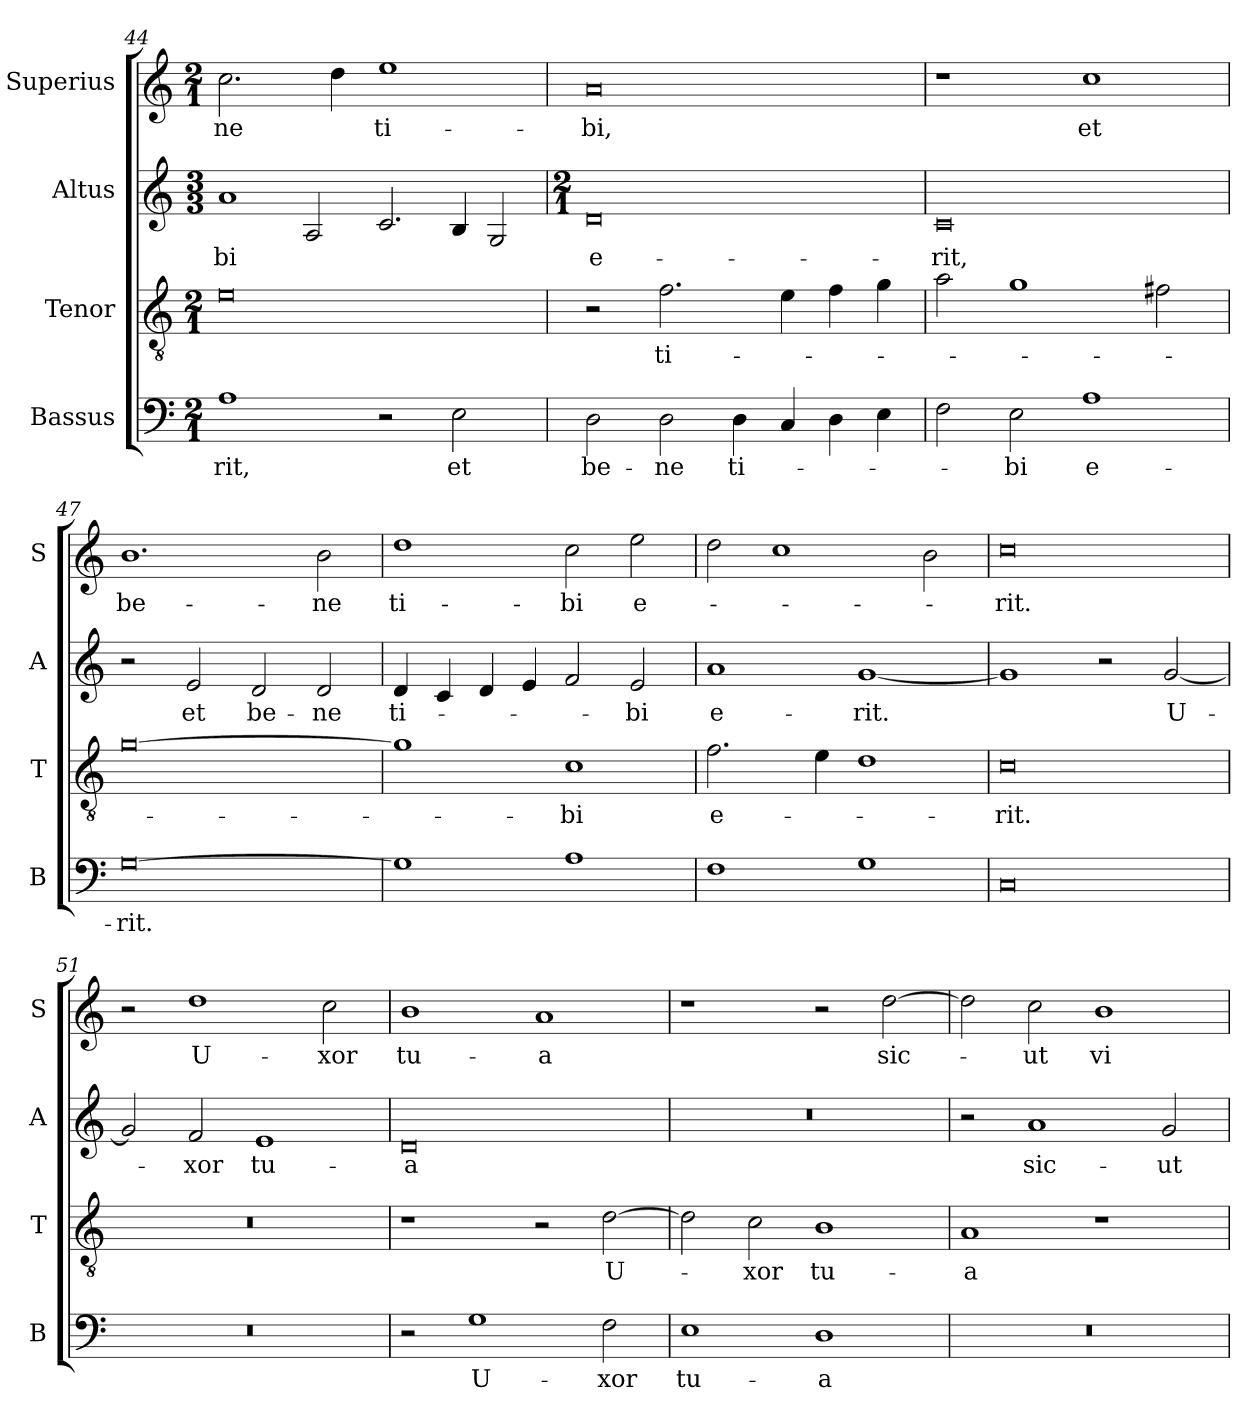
**kern	**text	**kern	**text	**kern	**text	**kern	**text
*part4	*part4	*part3	*part3	*part2	*part2	*part1	*part1
*staff4	*staff4	*staff3	*staff3	*staff2	*staff2	*staff1	*staff1
*I"Bassus	*	*I"Tenor	*	*I"Altus	*	*I"Superius	*
*I'B	*	*I'T	*	*I'A	*	*I'S	*
*clefF4	*	*clefGv2	*	*clefG2	*	*clefG2	*
*k[]	*	*k[]	*	*k[]	*	*k[]	*
*C:	*	*C:	*	*C:	*	*C:	*
*M2/1	*	*M2/1	*	*M3/3	*	*M2/1	*
*	*	*	*	*Xtuplet	*	*	*
=44	=44	=44	=44	=44	=44	=44	=44
1A	-rit,	0e	.	3%2a	-bi	2.cc	-ne
.	.	.	.	3A	.	.	.
.	.	.	.	.	.	4dd	.
2r	.	.	.	3.c	.	1ee	ti-
2E	et	.	.	6B	.	.	.
.	.	.	.	3G	.	.	.
=45	=45	=45	=45	=45	=45	=45	=45
*	*	*	*	*M2/1	*	*	*
2D	be-	2r	.	0d	e-	0a	-bi,
2D	-ne	2.f	ti-	.	.	.	.
4D	ti-	.	.	.	.	.	.
4C	.	4e	.	.	.	.	.
4D	.	4f	.	.	.	.	.
4E	.	4g	.	.	.	.	.
=46	=46	=46	=46	=46	=46	=46	=46
2F	.	2a	.	0c	-rit,	1r	.
2E	-bi	1g	.	.	.	.	.
1A	e-	.	.	.	.	1cc	et
.	.	2f#X	.	.	.	.	.
=47	=47	=47	=47	=47	=47	=47	=47
[0G	-rit.	[0g	.	2r	.	1.b	be-
.	.	.	.	2e	et	.	.
.	.	.	.	2d	be-	.	.
.	.	.	.	2d	-ne	2b	-ne
=48	=48	=48	=48	=48	=48	=48	=48
1G]	.	1g]	.	4d	ti-	1dd	ti-
.	.	.	.	4c	.	.	.
.	.	.	.	4d	.	.	.
.	.	.	.	4e	.	.	.
1A	.	1c	-bi	2f	.	2cc	-bi
.	.	.	.	2e	-bi	2ee	e-
=49	=49	=49	=49	=49	=49	=49	=49
1F	.	2.f	e-	1a	e-	2dd	.
.	.	.	.	.	.	1cc	.
.	.	4e	.	.	.	.	.
1G	.	1d	.	[1g	-rit.	.	.
.	.	.	.	.	.	2b	.
=50	=50	=50	=50	=50	=50	=50	=50
0C	.	0c	-rit.	1g]	.	0cc	-rit.
.	.	.	.	2r	.	.	.
.	.	.	.	[2g	U-	.	.
=51	=51	=51	=51	=51	=51	=51	=51
0r	.	0r	.	2g]	.	2r	.
.	.	.	.	2f	-xor	1dd	U-
.	.	.	.	1e	tu-	.	.
.	.	.	.	.	.	2cc	-xor
=52	=52	=52	=52	=52	=52	=52	=52
2r	.	1r	.	0d	-a	1b	tu-
1G	U-	.	.	.	.	.	.
.	.	2r	.	.	.	1a	-a
2F	-xor	[2d	U-	.	.	.	.
=53	=53	=53	=53	=53	=53	=53	=53
1E	tu-	2d]	.	0r	.	1r	.
.	.	2c	-xor	.	.	.	.
1D	-a	1B	tu-	.	.	2r	.
.	.	.	.	.	.	[2dd	sic-
=54	=54	=54	=54	=54	=54	=54	=54
0r	.	1A	-a	2r	.	2dd]	.
.	.	.	.	1a	sic-	2cc	-ut
.	.	1r	.	.	.	1b	vi-
.	.	.	.	2g	-ut	.	.
=	=	=	=	=	=	=	=
*-	*-	*-	*-	*-	*-	*-	*-
